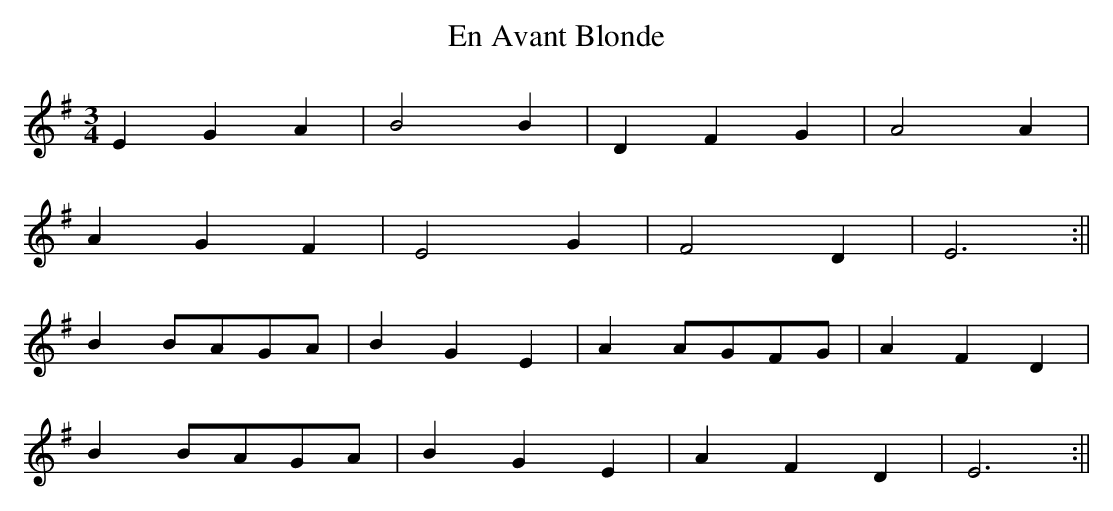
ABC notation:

X:1
T:En Avant Blonde
M:3/4
K:EMin
E2 G2 A2|B4 B2|D2 F2 G2|A4 A2|
A2 G2 F2|E4 G2|F4 D2|E6:||
B2 BAGA|B2 G2 E2|A2 AGFG|A2 F2 D2|
B2 BAGA|B2 G2 E2|A2 F2 D2|E6:||
